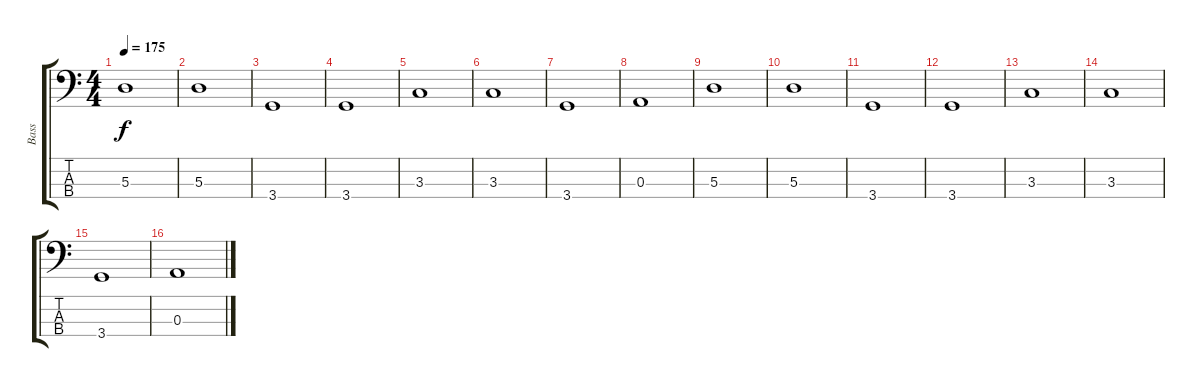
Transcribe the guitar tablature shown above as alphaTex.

\track ("Bass" "Bass") {instrument electricbassfinger}
\staff {score tabs}
\tuning (G2 D2 A1 E1) {hide}
\ts (4 4)
\tempo 175
\clef f4
\ks c
5.3.1{dy f instrument electricbassfinger} |
5.3.1 |
3.4.1 |
3.4.1 |
3.3.1 |
3.3.1 |
3.4.1 |
0.3.1 |
5.3.1 |
5.3.1 |
3.4.1 |
3.4.1 |
3.3.1 |
3.3.1 |
3.4.1 |
0.3.1
